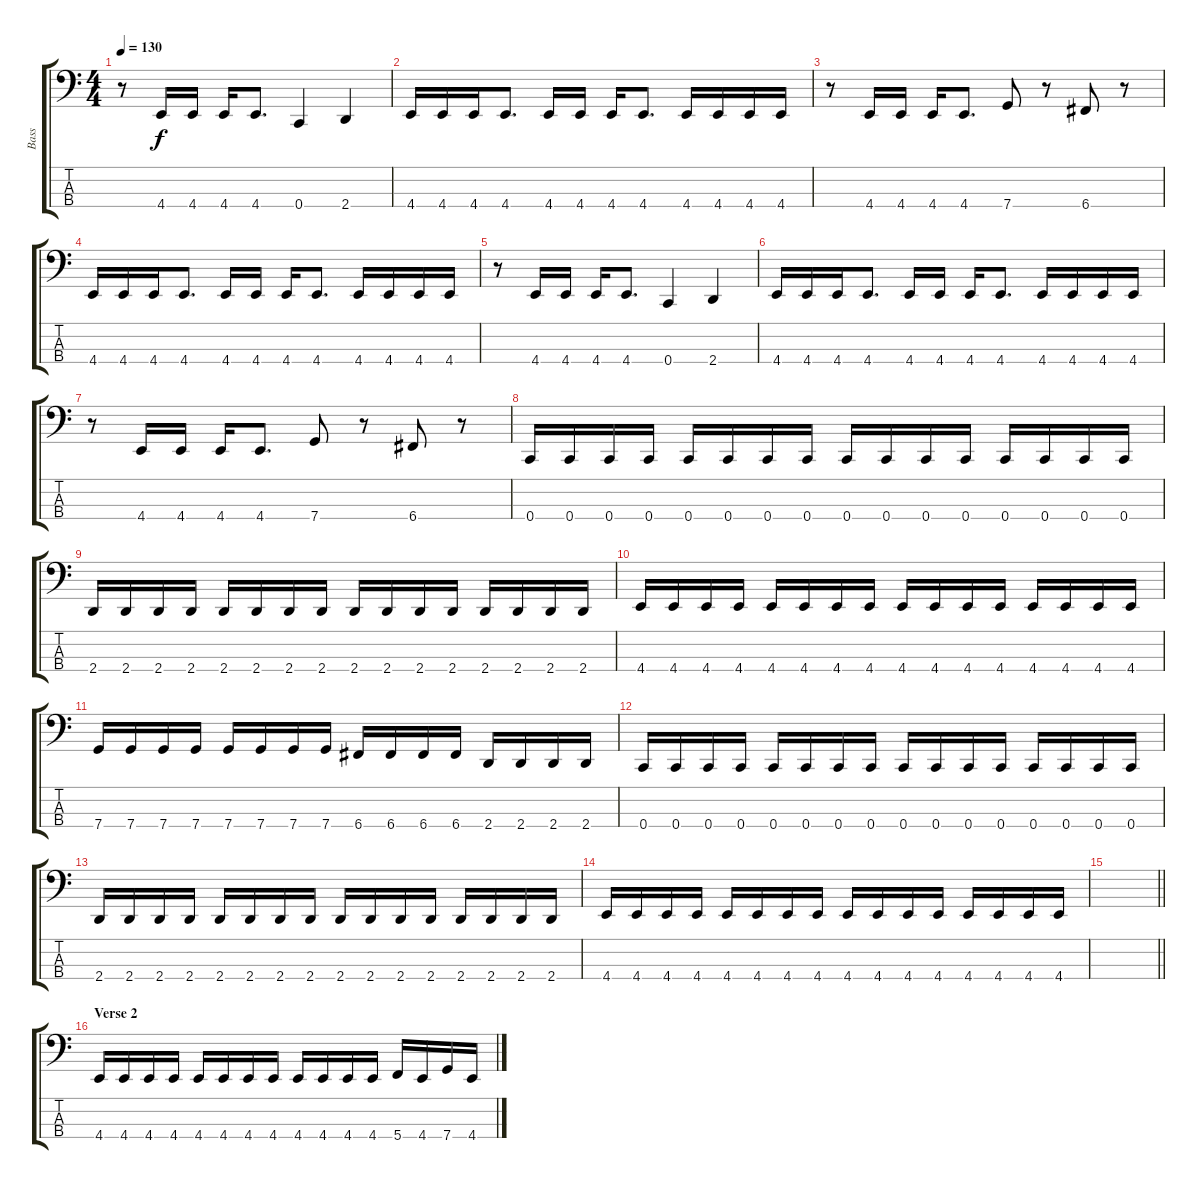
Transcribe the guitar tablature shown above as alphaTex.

\track ("Bass" "Bass") {instrument electricbasspick}
\staff {score tabs}
\tuning (F2 C2 G1 C1) {hide}
\ts (4 4)
\tempo 130
\clef f4
\ks c
r.8{dy f} 4.4.16 4.4.16 4.4.16 4.4.8{d} 0.4.4 2.4.4 |
4.4.16 4.4.16 4.4.16 4.4.8{d} 4.4.16 4.4.16 4.4.16 4.4.8{d} 4.4.16 4.4.16 4.4.16 4.4.16 |
r.8 4.4.16 4.4.16 4.4.16 4.4.8{d} 7.4.8 r.8 6.4.8 r.8 |
4.4.16 4.4.16 4.4.16 4.4.8{d} 4.4.16 4.4.16 4.4.16 4.4.8{d} 4.4.16 4.4.16 4.4.16 4.4.16 |
r.8 4.4.16 4.4.16 4.4.16 4.4.8{d} 0.4.4 2.4.4 |
4.4.16 4.4.16 4.4.16 4.4.8{d} 4.4.16 4.4.16 4.4.16 4.4.8{d} 4.4.16 4.4.16 4.4.16 4.4.16 |
r.8 4.4.16 4.4.16 4.4.16 4.4.8{d} 7.4.8 r.8 6.4.8 r.8 |
0.4.16 0.4.16 0.4.16 0.4.16 0.4.16 0.4.16 0.4.16 0.4.16 0.4.16 0.4.16 0.4.16 0.4.16 0.4.16 0.4.16 0.4.16 0.4.16 |
2.4.16 2.4.16 2.4.16 2.4.16 2.4.16 2.4.16 2.4.16 2.4.16 2.4.16 2.4.16 2.4.16 2.4.16 2.4.16 2.4.16 2.4.16 2.4.16 |
4.4.16 4.4.16 4.4.16 4.4.16 4.4.16 4.4.16 4.4.16 4.4.16 4.4.16 4.4.16 4.4.16 4.4.16 4.4.16 4.4.16 4.4.16 4.4.16 |
7.4.16 7.4.16 7.4.16 7.4.16 7.4.16 7.4.16 7.4.16 7.4.16 6.4.16 6.4.16 6.4.16 6.4.16 2.4.16 2.4.16 2.4.16 2.4.16 |
0.4.16 0.4.16 0.4.16 0.4.16 0.4.16 0.4.16 0.4.16 0.4.16 0.4.16 0.4.16 0.4.16 0.4.16 0.4.16 0.4.16 0.4.16 0.4.16 |
2.4.16 2.4.16 2.4.16 2.4.16 2.4.16 2.4.16 2.4.16 2.4.16 2.4.16 2.4.16 2.4.16 2.4.16 2.4.16 2.4.16 2.4.16 2.4.16 |
4.4.16 4.4.16 4.4.16 4.4.16 4.4.16 4.4.16 4.4.16 4.4.16 4.4.16 4.4.16 4.4.16 4.4.16 4.4.16 4.4.16 4.4.16 4.4.16 |
\barLineRight lightlight
|
\section ("" "Verse 2")
4.4.16 4.4.16 4.4.16 4.4.16 4.4.16 4.4.16 4.4.16 4.4.16 4.4.16 4.4.16 4.4.16 4.4.16 5.4.16 4.4.16 7.4.16 4.4.16
